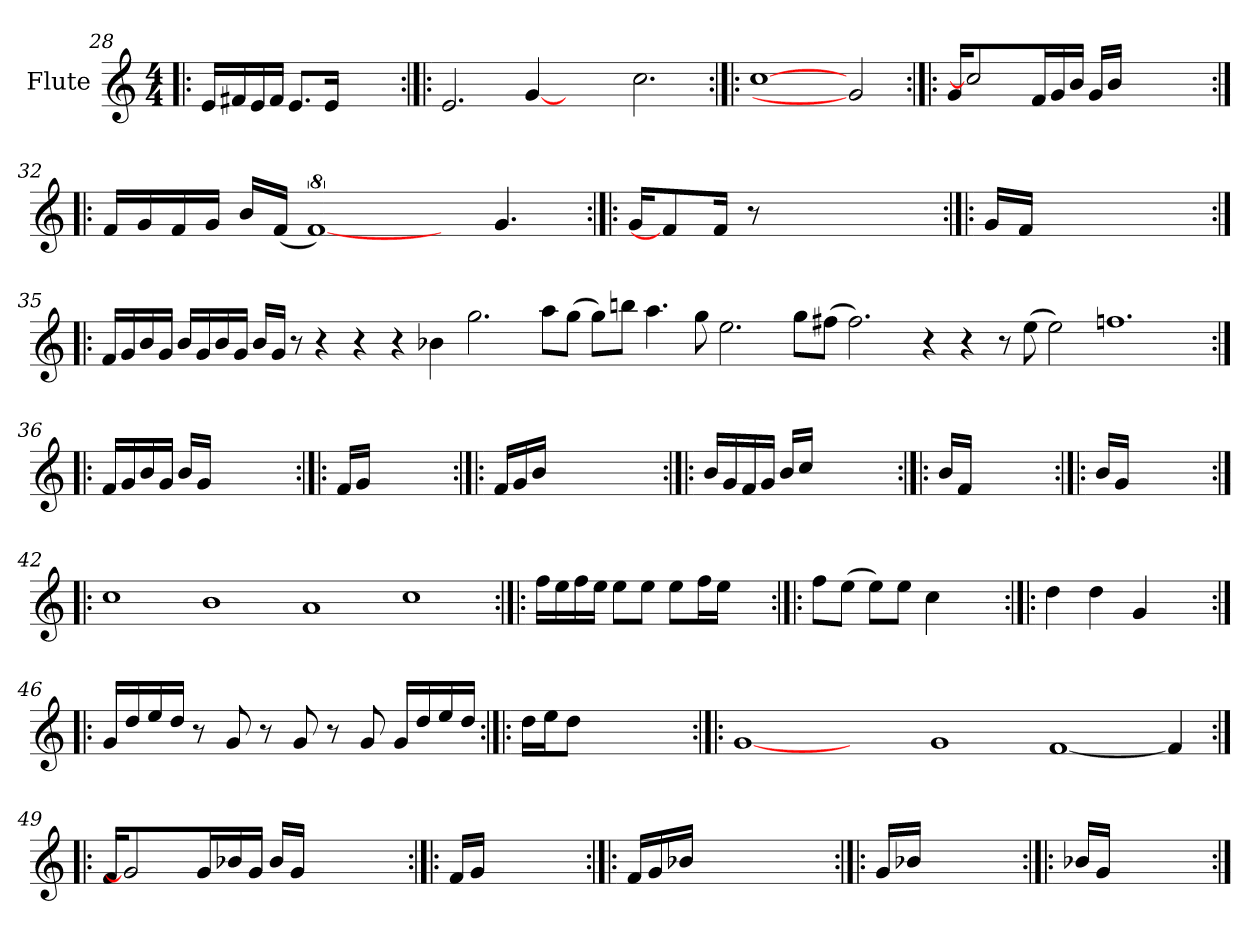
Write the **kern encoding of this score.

**kern
*part1
*staff1
*I"Flute
*I'Flu
*clefG2
*k[]
*M4/4
=28!|:
16e/LL
16f#X/
16e/
16f#/JJ
8.e/L
16e/Jk
2ryy
=29:|!|:
2.e/
[4g/
2ryy
2.cc\
=30:|!|:
[1cc
2g/]
!!LO:LB:g=z
=31:|!|:
16g/LL
2cc]
16f/
16g/
16b/JJ
16g/LL
16b/JJ
2ryy
8ryy
=32:|!|:
16f/LL
16g/
16f/
16g/JJ
16b/LL
(<16f/JJ
[8%5f/)
8ryy
4.g/
=33:|!|:
16g/LL
8f/]
16f/JJ
8r
2.ryy
=34:|!|:
16g/LL
16f/JJ
2..ryy
!!LO:LB:g=z
=35:|!|:
16f/LL
16g/
16b/
16g/JJ
16b/LL
16g/
16b/
16g/JJ
16b/LL
16g/JJ
8r
4r
4r
4r
4b-X\
2.gg\
8aa\L
(>8gg\J
8gg\L)
8bbn\J
4.aa\
8gg\
2.ee\
8gg\L
(>8ff#X\J
2.ff#\)
4r
4r
8r
(>8ee\
2ee\)
1.ffn
!!LO:LB:g=z
=36:|!|:
16f/LL
16g/
16b/
16g/JJ
16b/LL
16g/JJ
2ryy
8ryy
=37:|!|:
16f/LL
16g/JJ
2..ryy
=38:|!|:
16f/LL
16g/
16b/JJ
2ryy
4ryy
16ryy
=39:|!|:
16b/LL
16g/
16f/
16g/JJ
16b/LL
16cc/JJ
2ryy
8ryy
=40:|!|:
16b/LL
16f/JJ
2..ryy
=41:|!|:
16b/LL
16g/JJ
2..ryy
=42:|!|:
1cc
1b
1a
1cc
!!LO:LB:g=z
=43:|!|:
16ff\LL
16ee\
16ff\
16ee\JJ
8ee\L
8ee\J
8ee\L
16ff\L
16ee\JJ
4ryy
=44:|!|:
8ff\L
(>8ee\J
8ee\L)
8ee\J
4cc\
4ryy
=45:|!|:
4dd\
4dd\
4g/
4ryy
=46:|!|:
16g/LL
16dd/
16ee/
16dd/JJ
8r
8g/
8r
8g/
8r
8g/
16g/LL
16dd/
16ee/
16dd/JJ
=47:|!|:
16dd\LL
16ee\J
8dd\J
2.ryy
!!LO:LB:g=z
=48:|!|:
[1g
2ryy
1g
[1f
4f/]
=49:|!|:
16f/LL
2g]
16g/
16b-X/
16g/JJ
16b-/LL
16g/JJ
2ryy
8ryy
=50:|!|:
16f/LL
16g/JJ
2..ryy
=51:|!|:
16f/LL
16g/
16b-X/JJ
2ryy
4ryy
16ryy
=52:|!|:
16g/LL
16b-X/JJ
2..ryy
=53:|!|:
16b-X/LL
16g/JJ
2..ryy
=:|!
*-
